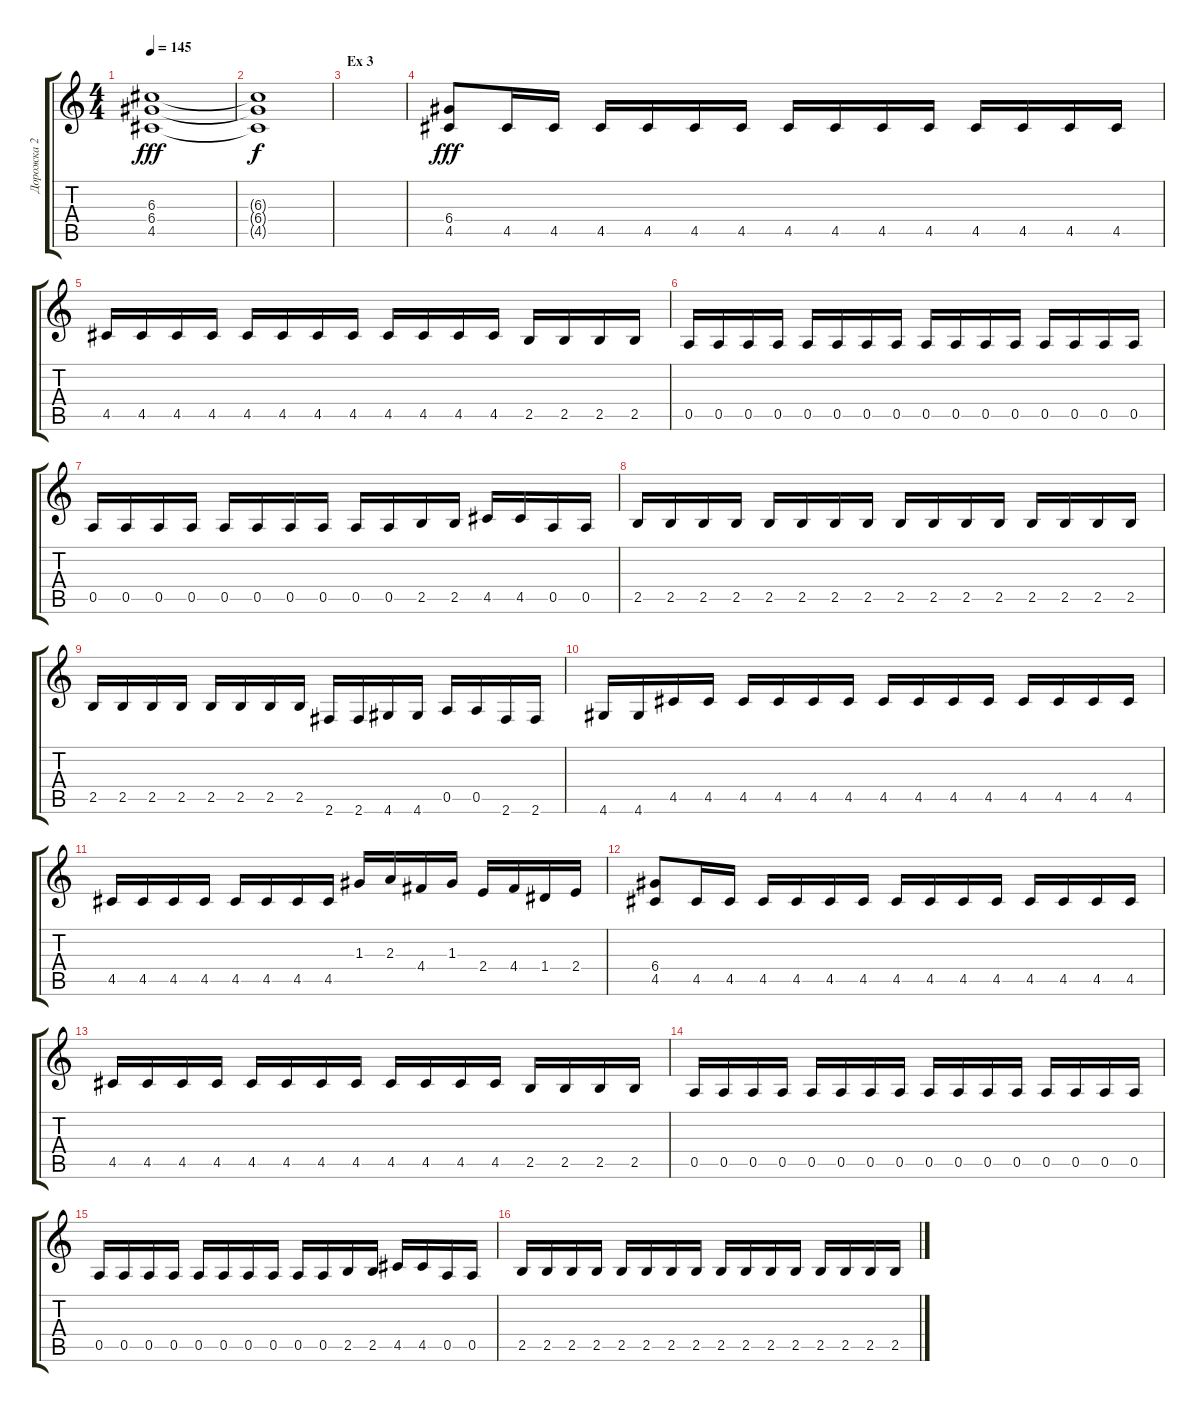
\track ("Дорожка 2" "Дорожка 2") {instrument distortionguitar}
\staff {score tabs}
\tuning (E4 B3 G3 D3 A2 E2) {hide}
\ts (4 4)
\tempo 145
\clef g2
\ks c
(6.3 6.4 4.5).1{dy fff} |
(6.3{t} 6.4{t} 4.5{t}).1{dy f} |
\section ("" "Ex 3")
|
(6.4 4.5).8{dy fff} 4.5.16 4.5.16 4.5.16 4.5.16 4.5.16 4.5.16 4.5.16 4.5.16 4.5.16 4.5.16 4.5.16 4.5.16 4.5.16 4.5.16 |
4.5.16 4.5.16 4.5.16 4.5.16 4.5.16 4.5.16 4.5.16 4.5.16 4.5.16 4.5.16 4.5.16 4.5.16 2.5.16 2.5.16 2.5.16 2.5.16 |
0.5.16 0.5.16 0.5.16 0.5.16 0.5.16 0.5.16 0.5.16 0.5.16 0.5.16 0.5.16 0.5.16 0.5.16 0.5.16 0.5.16 0.5.16 0.5.16 |
0.5.16 0.5.16 0.5.16 0.5.16 0.5.16 0.5.16 0.5.16 0.5.16 0.5.16 0.5.16 2.5.16 2.5.16 4.5.16 4.5.16 0.5.16 0.5.16 |
2.5.16 2.5.16 2.5.16 2.5.16 2.5.16 2.5.16 2.5.16 2.5.16 2.5.16 2.5.16 2.5.16 2.5.16 2.5.16 2.5.16 2.5.16 2.5.16 |
2.5.16 2.5.16 2.5.16 2.5.16 2.5.16 2.5.16 2.5.16 2.5.16 2.6.16 2.6.16 4.6.16 4.6.16 0.5.16 0.5.16 2.6.16 2.6.16 |
4.6.16 4.6.16 4.5.16 4.5.16 4.5.16 4.5.16 4.5.16 4.5.16 4.5.16 4.5.16 4.5.16 4.5.16 4.5.16 4.5.16 4.5.16 4.5.16 |
4.5.16 4.5.16 4.5.16 4.5.16 4.5.16 4.5.16 4.5.16 4.5.16 1.3.16 2.3.16 4.4.16 1.3.16 2.4.16 4.4.16 1.4.16 2.4.16 |
(6.4 4.5).8 4.5.16 4.5.16 4.5.16 4.5.16 4.5.16 4.5.16 4.5.16 4.5.16 4.5.16 4.5.16 4.5.16 4.5.16 4.5.16 4.5.16 |
4.5.16 4.5.16 4.5.16 4.5.16 4.5.16 4.5.16 4.5.16 4.5.16 4.5.16 4.5.16 4.5.16 4.5.16 2.5.16 2.5.16 2.5.16 2.5.16 |
0.5.16 0.5.16 0.5.16 0.5.16 0.5.16 0.5.16 0.5.16 0.5.16 0.5.16 0.5.16 0.5.16 0.5.16 0.5.16 0.5.16 0.5.16 0.5.16 |
0.5.16 0.5.16 0.5.16 0.5.16 0.5.16 0.5.16 0.5.16 0.5.16 0.5.16 0.5.16 2.5.16 2.5.16 4.5.16 4.5.16 0.5.16 0.5.16 |
2.5.16 2.5.16 2.5.16 2.5.16 2.5.16 2.5.16 2.5.16 2.5.16 2.5.16 2.5.16 2.5.16 2.5.16 2.5.16 2.5.16 2.5.16 2.5.16
